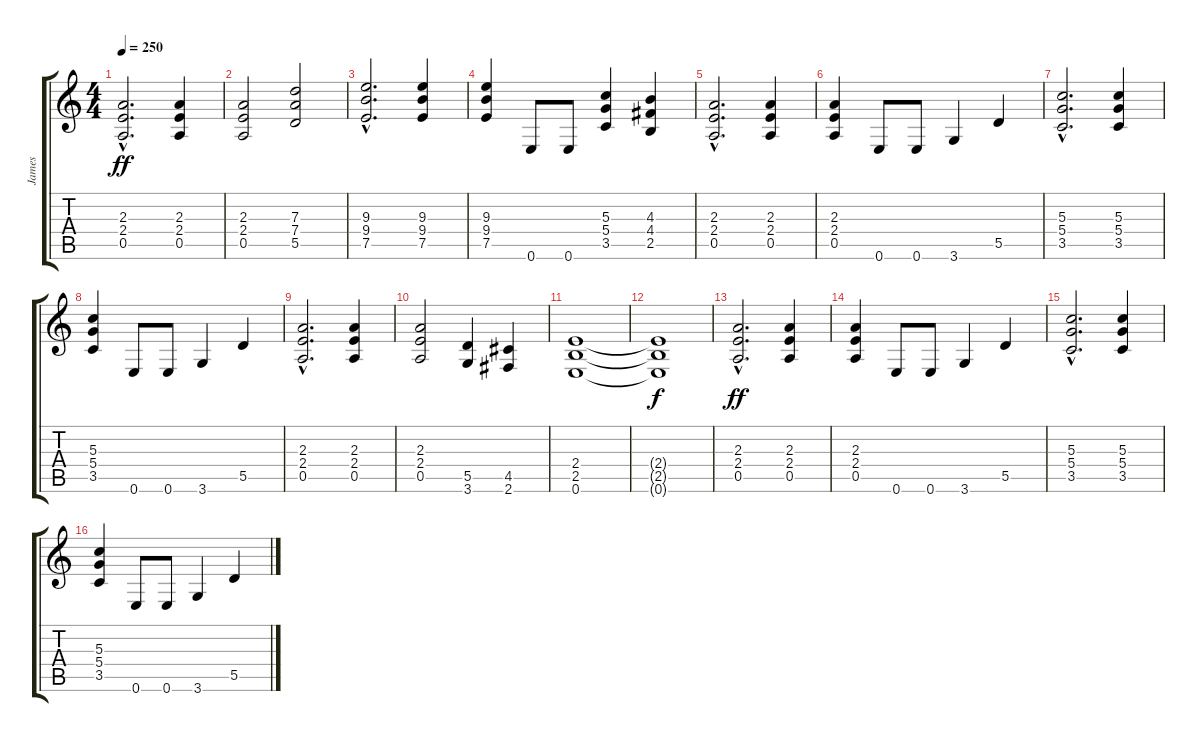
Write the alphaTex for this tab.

\track ("James" "James") {instrument acousticguitarnylon}
\staff {score tabs}
\tuning (E4 B3 G3 D3 A2 E2) {hide}
\ts (4 4)
\tempo 250
\clef g2
\ks c
(2.3{hac} 2.4{hac} 0.5{hac}).2{d dy ff} (2.3 2.4 0.5).4 |
(2.3 2.4 0.5).2 (7.3 7.4 5.5).2 |
(9.3{hac} 9.4{hac} 7.5{hac}).2{d} (9.3 9.4 7.5).4 |
(9.3 9.4 7.5).4 0.6.8 0.6.8 (5.3 5.4 3.5).4 (4.3 4.4 2.5).4 |
(2.3{hac} 2.4{hac} 0.5{hac}).2{d} (2.3 2.4 0.5).4 |
(2.3 2.4 0.5).4 0.6.8 0.6.8 3.6.4 5.5.4 |
(5.3{hac} 5.4{hac} 3.5{hac}).2{d} (5.3 5.4 3.5).4 |
(5.3 5.4 3.5).4 0.6.8 0.6.8 3.6.4 5.5.4 |
(2.3{hac} 2.4{hac} 0.5{hac}).2{d} (2.3 2.4 0.5).4 |
(2.3 2.4 0.5).2 (5.5 3.6).4 (4.5 2.6).4 |
(2.4 2.5 0.6).1 |
(2.4{t} 2.5{t} 0.6{t}).1{dy f} |
(2.3{hac} 2.4{hac} 0.5{hac}).2{d dy ff} (2.3 2.4 0.5).4 |
(2.3 2.4 0.5).4 0.6.8 0.6.8 3.6.4 5.5.4 |
(5.3{hac} 5.4{hac} 3.5{hac}).2{d} (5.3 5.4 3.5).4 |
(5.3 5.4 3.5).4 0.6.8 0.6.8 3.6.4 5.5.4
